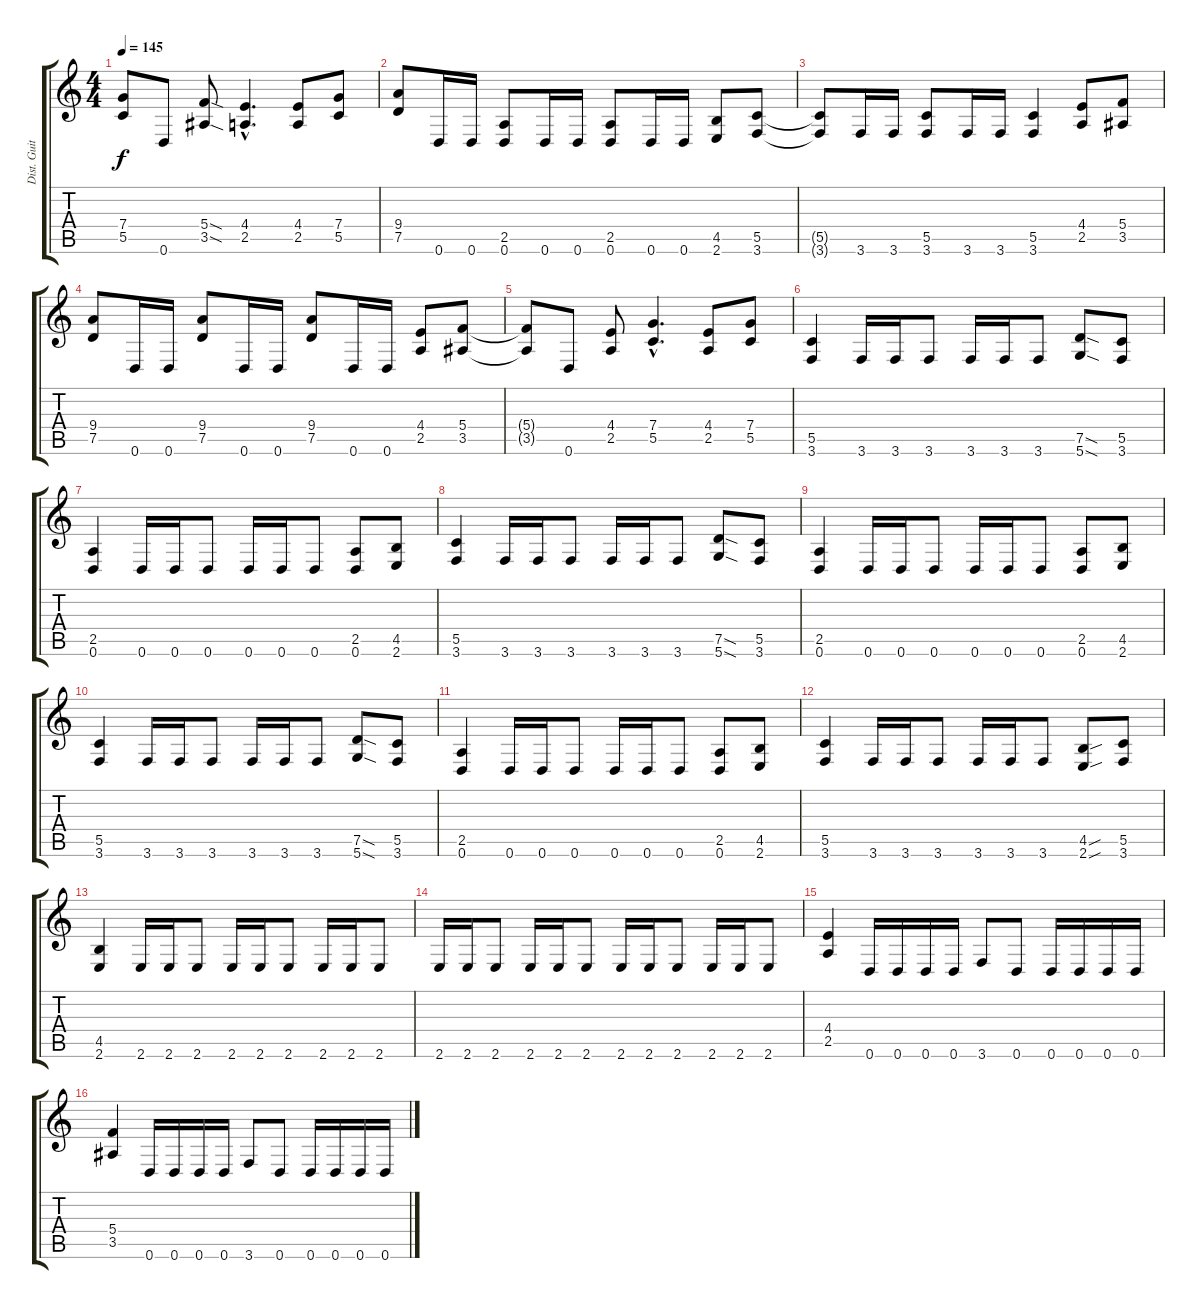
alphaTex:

\track ("Dist. Guitar II" "Dist. Guit") {instrument distortionguitar}
\staff {score tabs}
\tuning (D4 A3 F3 C3 G2 D2) {hide}
\ts (4 4)
\tempo 145
\clef g2
\ks c
(7.4{t} 5.5{t}).8{dy f} 0.6.8 (5.4{sod} 3.5{sod}).8 (4.4{hac} 2.5{hac}).4{d} (4.4 2.5).8 (7.4 5.5).8 |
(9.4 7.5).8 0.6.16 0.6.16 (2.5 0.6).8 0.6.16 0.6.16 (2.5 0.6).8 0.6.16 0.6.16 (4.5 2.6).8 (5.5 3.6).8 |
(5.5{t} 3.6{t}).8 3.6.16 3.6.16 (5.5 3.6).8 3.6.16 3.6.16 (5.5 3.6).4 (4.4 2.5).8 (5.4 3.5).8 |
(9.4 7.5).8 0.6.16 0.6.16 (9.4 7.5).8 0.6.16 0.6.16 (9.4 7.5).8 0.6.16 0.6.16 (4.4 2.5).8 (5.4 3.5).8 |
(5.4{t} 3.5{t}).8 0.6.8 (4.4 2.5).8 (7.4{hac} 5.5{hac}).4{d} (4.4 2.5).8 (7.4 5.5).8 |
(5.5 3.6).4 3.6.16 3.6.16 3.6.8 3.6.16 3.6.16 3.6.8 (7.5{sod} 5.6{sod}).8 (5.5 3.6).8 |
(2.5 0.6).4 0.6.16 0.6.16 0.6.8 0.6.16 0.6.16 0.6.8 (2.5 0.6).8 (4.5 2.6).8 |
(5.5 3.6).4 3.6.16 3.6.16 3.6.8 3.6.16 3.6.16 3.6.8 (7.5{sod} 5.6{sod}).8 (5.5 3.6).8 |
(2.5 0.6).4 0.6.16 0.6.16 0.6.8 0.6.16 0.6.16 0.6.8 (2.5 0.6).8 (4.5 2.6).8 |
(5.5 3.6).4 3.6.16 3.6.16 3.6.8 3.6.16 3.6.16 3.6.8 (7.5{sod} 5.6{sod}).8 (5.5 3.6).8 |
(2.5 0.6).4 0.6.16 0.6.16 0.6.8 0.6.16 0.6.16 0.6.8 (2.5 0.6).8 (4.5 2.6).8 |
(5.5 3.6).4 3.6.16 3.6.16 3.6.8 3.6.16 3.6.16 3.6.8 (4.5{sou} 2.6{sou}).8 (5.5 3.6).8 |
(4.5 2.6).4 2.6.16 2.6.16 2.6.8 2.6.16 2.6.16 2.6.8 2.6.16 2.6.16 2.6.8 |
2.6.16 2.6.16 2.6.8 2.6.16 2.6.16 2.6.8 2.6.16 2.6.16 2.6.8 2.6.16 2.6.16 2.6.8 |
(4.4 2.5).4 0.6.16 0.6.16 0.6.16 0.6.16 3.6.8 0.6.8 0.6.16 0.6.16 0.6.16 0.6.16 |
(5.4 3.5).4 0.6.16 0.6.16 0.6.16 0.6.16 3.6.8 0.6.8 0.6.16 0.6.16 0.6.16 0.6.16
